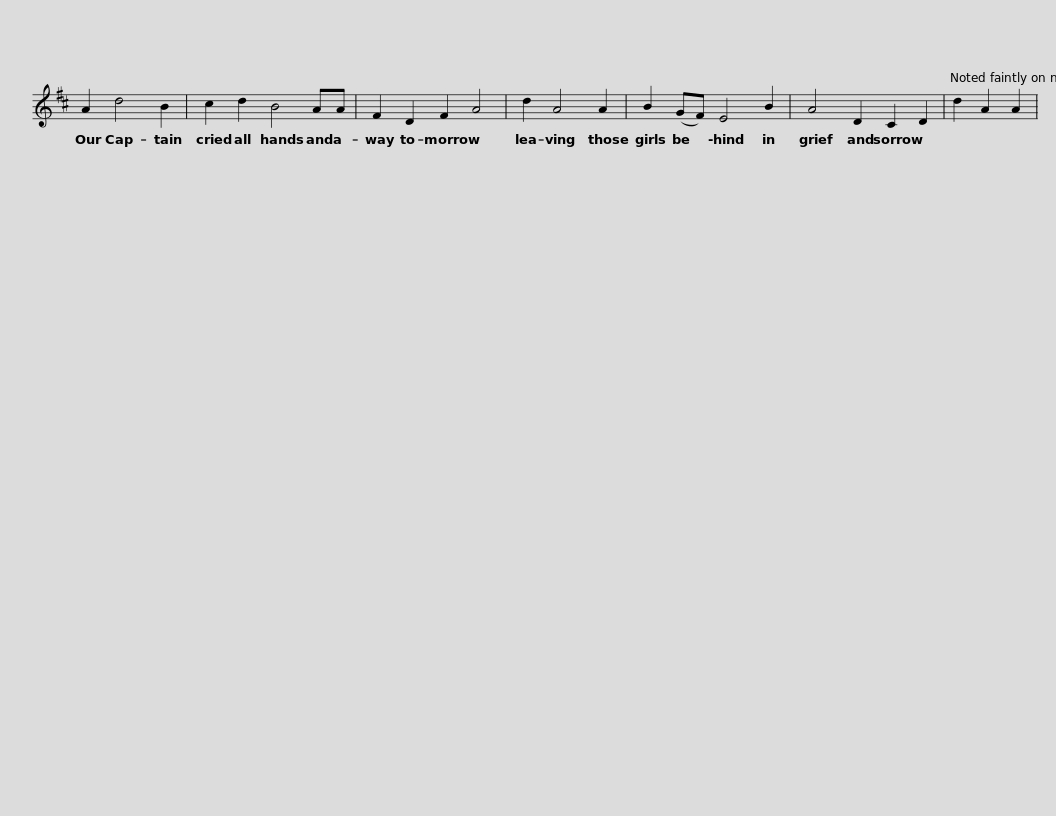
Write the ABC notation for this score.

X:1
L:1/8
M:none
I:linebreak $
K:D
V:1 treble
V:1
 A2 d4 B2 | c2 d2 B4 AA | F2 D2 F2 A4 | d2 A4 A2 | B2 (GF) E4 B2 |$ %5
 A4 D2 C2 D2 | d2 A2 A2 | %7
